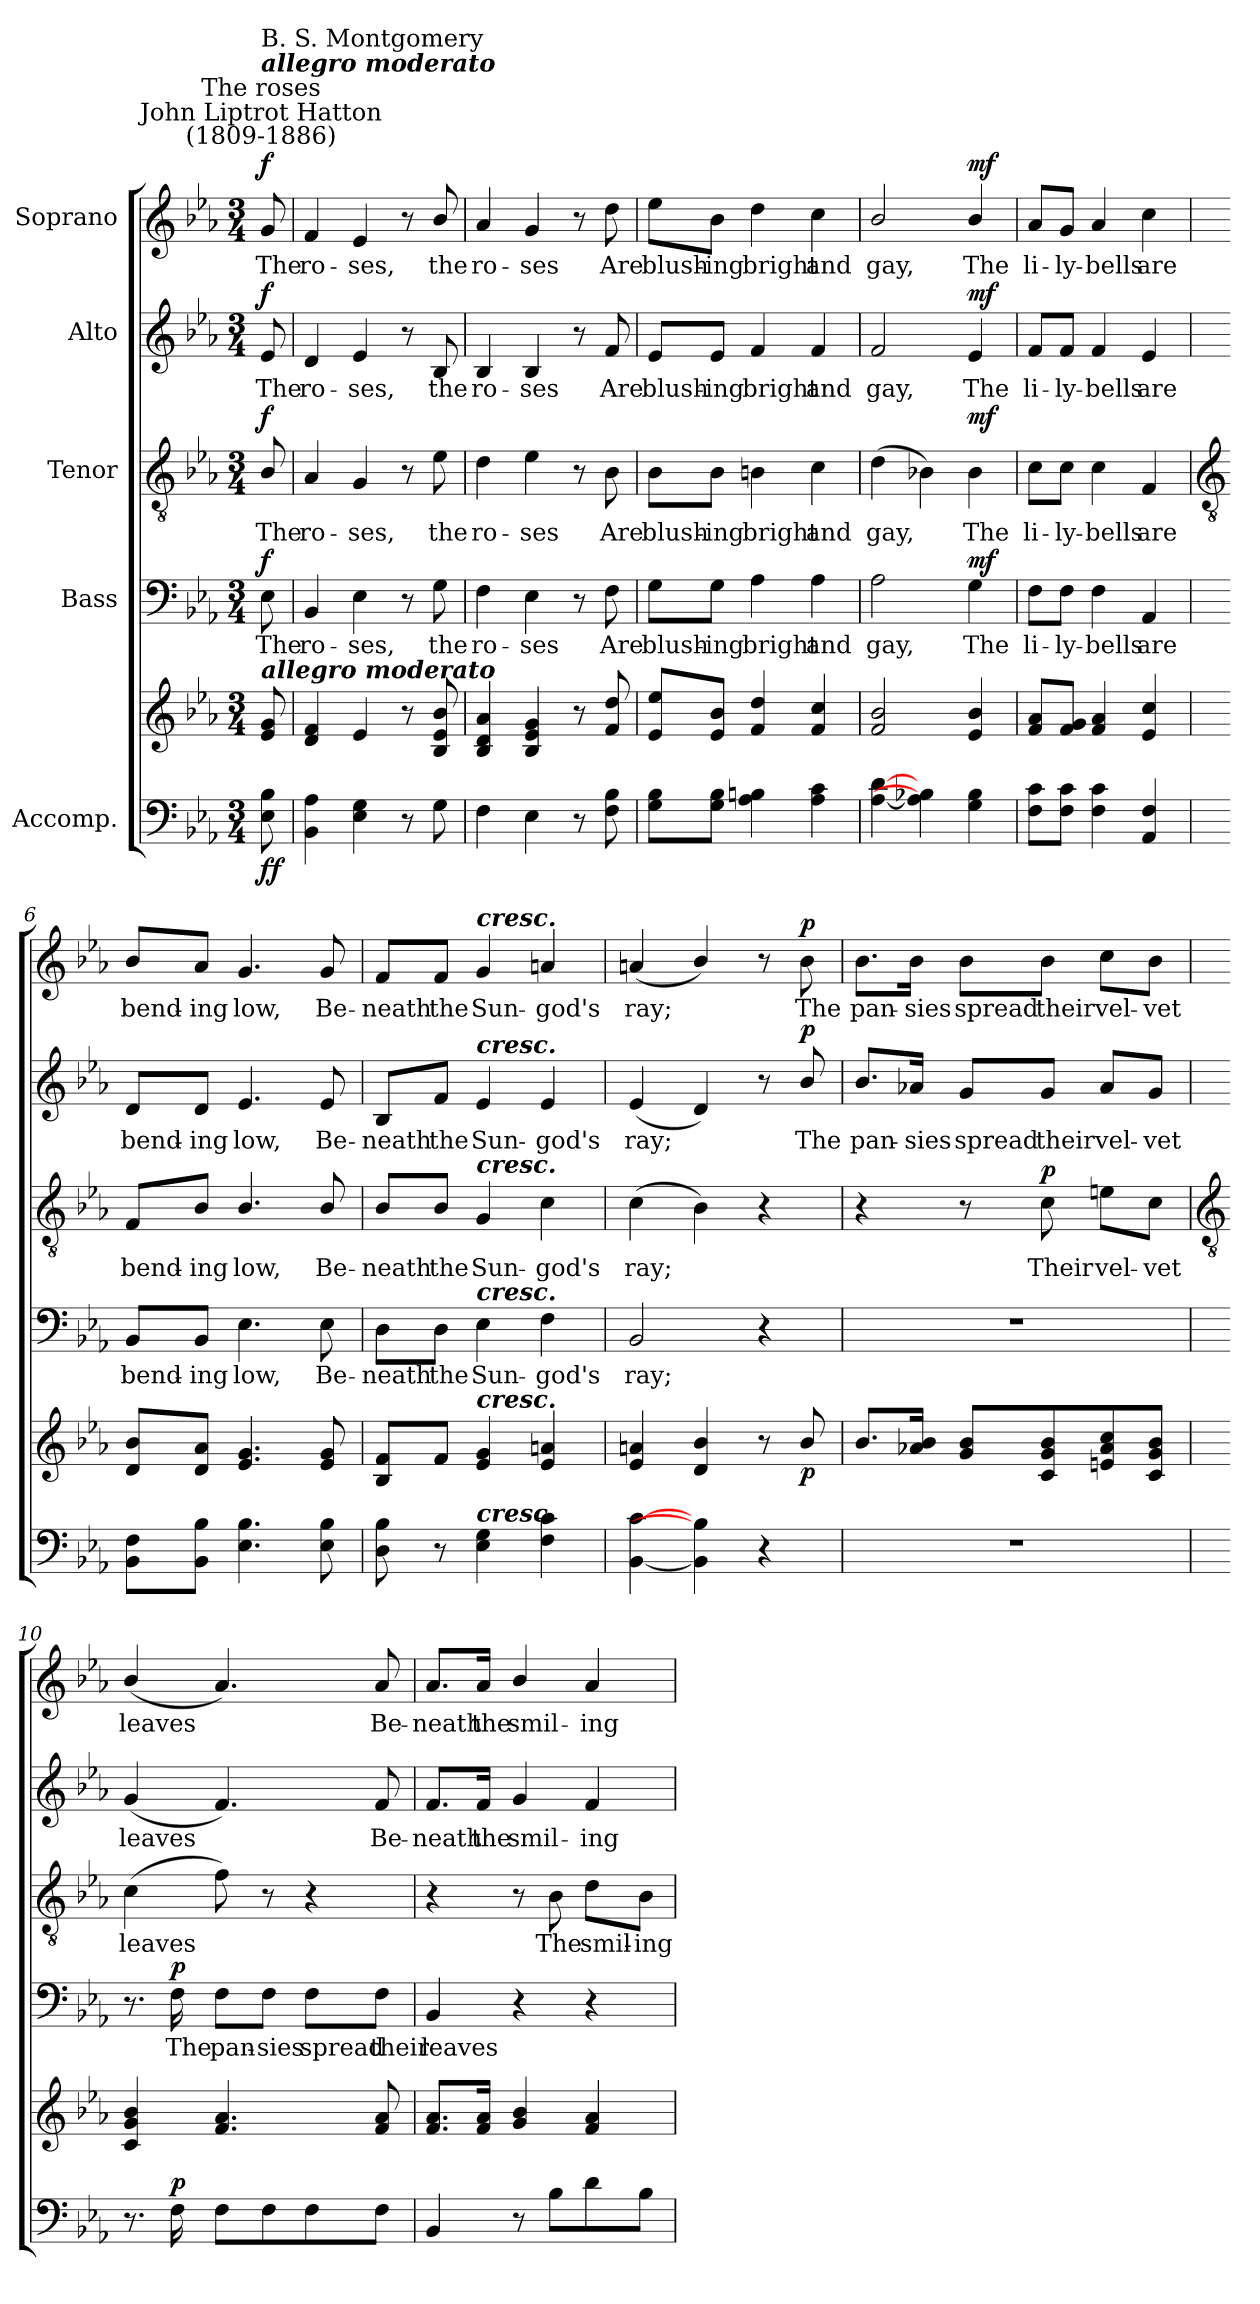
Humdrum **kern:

**kern	**kern	**dynam	**kern	**text	**dynam	**kern	**text	**dynam	**kern	**text	**dynam	**kern	**text	**dynam
*part5	*part5	*part5	*part4	*part4	*part4	*part3	*part3	*part3	*part2	*part2	*part2	*part1	*part1	*part1
*staff6	*staff5	*staff5/6	*staff4	*staff4	*staff4	*staff3	*staff3	*staff3	*staff2	*staff2	*staff2	*staff1	*staff1	*staff1
*I"Accomp.	*	*	*I"Bass	*	*	*I"Tenor	*	*	*I"Alto	*	*	*I"Soprano	*	*
*clefF4	*clefG2	*	*clefF4	*	*	*clefGv2	*	*	*clefG2	*	*	*clefG2	*	*
*k[b-e-a-]	*k[b-e-a-]	*	*k[b-e-a-]	*	*	*k[b-e-a-]	*	*	*k[b-e-a-]	*	*	*k[b-e-a-]	*	*
*E-:	*E-:	*	*E-:	*	*	*E-:	*	*	*E-:	*	*	*E-:	*	*
*M3/4	*M3/4	*	*M3/4	*	*	*M3/4	*	*	*M3/4	*	*	*M3/4	*	*
*MM72	*MM72	*	*MM72	*	*	*MM72	*	*	*MM72	*	*	*MM72	*	*
=	=	=	=	=	=	=	=	=	=	=	=	=	=	=
!	!	!	!	!	!	!	!	!	!	!	!	!LO:TX:a:cj:t=John Liptrot Hatton\n(1809-1886)	!	!
!	!	!	!	!	!	!	!	!	!	!	!	!LO:TX:a:cj:t=The roses	!	!
!	!	!	!	!	!	!	!	!	!	!	!	!LO:TX:a:Bi:t=allegro moderato	!	!
!	!	!	!	!	!	!	!	!	!	!	!	!LO:TX:a:t=B. S. Montgomery	!	!
!	!LO:TX:a:Bi:t=allegro moderato	!	!	!	!	!	!	!	!	!	!	!	!	!
!	!	!LO:DY:b=2	!	!LO:LY:b	!	!	!LO:LY:b	!	!	!LO:LY:b	!	!	!LO:LY:b	!
!	!	!LO:DY:n=1:b	!	!	!LO:DY:b	!	!	!LO:DY:b	!	!	!LO:DY:b	!	!	!LO:DY:b
8E- 8B-	8e- 8g	f f	8E-	The	f	8B-/	The	f	8e-	The	f	8g/	The	f
=1	=1	=1	=1	=1	=1	=1	=1	=1	=1	=1	=1	=1	=1	=1
!	!	!	!	!LO:LY:b	!	!	!LO:LY:b	!	!	!LO:LY:b	!	!	!LO:LY:b	!
4BB- 4A-	4d 4f	.	4BB-	ro-	.	4A-	ro-	.	4d	ro-	.	4f	ro-	.
!	!	!	!	!LO:LY:b	!	!	!LO:LY:b	!	!	!LO:LY:b	!	!	!LO:LY:b	!
4E- 4G	4e-	.	4E-	-ses,	.	4G	-ses,	.	4e-	-ses,	.	4e-	-ses,	.
8r	8r	.	8r	.	.	8r	.	.	8r	.	.	8r	.	.
!	!	!	!	!LO:LY:b	!	!	!LO:LY:b	!	!	!LO:LY:b	!	!	!LO:LY:b	!
8G	8B- 8e- 8b-	.	8G	the	.	8e-	the	.	8B-	the	.	8b-/	the	.
=2	=2	=2	=2	=2	=2	=2	=2	=2	=2	=2	=2	=2	=2	=2
!	!	!	!	!LO:LY:b	!	!	!LO:LY:b	!	!	!LO:LY:b	!	!	!LO:LY:b	!
4F	4B- 4d 4a-	.	4F	ro-	.	4d	ro-	.	4B-	ro-	.	4a-	ro-	.
!	!	!	!	!LO:LY:b	!	!	!LO:LY:b	!	!	!LO:LY:b	!	!	!LO:LY:b	!
4E-	4B- 4e- 4g	.	4E-	-ses	.	4e-	-ses	.	4B-	-ses	.	4g	-ses	.
8r	8r	.	8r	.	.	8r	.	.	8r	.	.	8r	.	.
!	!	!	!	!LO:LY:b	!	!	!LO:LY:b	!	!	!LO:LY:b	!	!	!LO:LY:b	!
8F 8B-	8f 8dd	.	8F	Are	.	8B-	Are	.	8f	Are	.	8dd	Are	.
=3	=3	=3	=3	=3	=3	=3	=3	=3	=3	=3	=3	=3	=3	=3
!	!	!	!	!LO:LY:b	!	!	!LO:LY:b	!	!	!LO:LY:b	!	!	!LO:LY:b	!
8G 8B-L	8e- 8ee-L	.	8G\L	blush-	.	8B-\L	blush-	.	8e-/L	blush-	.	8ee-\L	blush-	.
!	!	!	!	!LO:LY:b	!	!	!LO:LY:b	!	!	!LO:LY:b	!	!	!LO:LY:b	!
8G 8B-J	8e- 8b-J	.	8G\J	-ing	.	8B-\J	-ing	.	8e-/J	-ing	.	8b-\J	-ing	.
!	!	!	!	!LO:LY:b	!	!	!LO:LY:b	!	!	!LO:LY:b	!	!	!LO:LY:b	!
4A- 4Bn	4f 4dd	.	4A-	bright	.	4Bn	bright	.	4f	bright	.	4dd	bright	.
!	!	!	!	!LO:LY:b	!	!	!LO:LY:b	!	!	!LO:LY:b	!	!	!LO:LY:b	!
4A- 4c	4f 4cc	.	4A-	and	.	4c	and	.	4f	and	.	4cc	and	.
=4	=4	=4	=4	=4	=4	=4	=4	=4	=4	=4	=4	=4	=4	=4
!	!	!	!	!LO:LY:b	!	!	!LO:LY:b	!	!	!LO:LY:b	!	!	!LO:LY:b	!
[4A- [4d	2f 2b-	.	2A-	gay,	.	(>4d	gay,	.	2f	gay,	.	2b-/	gay,	.
4A-] 4B-X]	.	.	.	.	.	4B-X)	.	.	.	.	.	.	.	.
!	!	!LO:DY:b=2	!	!LO:LY:b	!	!	!LO:LY:b	!	!	!LO:LY:b	!	!	!LO:LY:b	!
!	!	!LO:DY:n=1:b	!	!	!LO:DY:b	!	!	!LO:DY:b	!	!	!LO:DY:b	!	!	!LO:DY:b
4G 4B-	4e- 4b-	mf mf	4G	The	mf	4B-	The	mf	4e-	The	mf	4b-/	The	mf
=5	=5	=5	=5	=5	=5	=5	=5	=5	=5	=5	=5	=5	=5	=5
!	!	!	!	!LO:LY:b	!	!	!LO:LY:b	!	!	!LO:LY:b	!	!	!LO:LY:b	!
8F 8cL	8f 8a-L	.	8F\L	li-	.	8c\L	li-	.	8f/L	li-	.	8a-/L	li-	.
!	!	!	!	!LO:LY:b	!	!	!LO:LY:b	!	!	!LO:LY:b	!	!	!LO:LY:b	!
8F 8cJ	8f 8gJ	.	8F\J	-ly-	.	8c\J	-ly-	.	8f/J	-ly-	.	8g/J	-ly-	.
!	!	!	!	!LO:LY:b	!	!	!LO:LY:b	!	!	!LO:LY:b	!	!	!LO:LY:b	!
4F 4c	4f 4a-	.	4F	-bells	.	4c	-bells	.	4f	-bells	.	4a-	-bells	.
!	!	!	!	!LO:LY:b	!	!	!LO:LY:b	!	!	!LO:LY:b	!	!	!LO:LY:b	!
4AA- 4F	4e- 4cc	.	4AA-	are	.	4F	are	.	4e-	are	.	4cc	are	.
!!LO:LB:g=z
=6	=6	=6	=6	=6	=6	=6	=6	=6	=6	=6	=6	=6	=6	=6
*	*	*	*	*	*	*clefGv2	*	*	*	*	*	*	*	*
!	!	!	!	!LO:LY:b	!	!	!LO:LY:b	!	!	!LO:LY:b	!	!	!LO:LY:b	!
8BB- 8FL	8d/ 8b-/L	.	8BB-/L	bend-	.	8F/L	bend-	.	8d/L	bend-	.	8b-/L	bend-	.
!	!	!	!	!LO:LY:b	!	!	!LO:LY:b	!	!	!LO:LY:b	!	!	!LO:LY:b	!
8BB- 8B-J	8d 8a-J	.	8BB-/J	-ing	.	8B-/J	-ing	.	8d/J	-ing	.	8a-/J	-ing	.
!	!	!	!	!LO:LY:b	!	!	!LO:LY:b	!	!	!LO:LY:b	!	!	!LO:LY:b	!
4.E- 4.B-	4.e- 4.g	.	4.E-	low,	.	4.B-/	low,	.	4.e-	low,	.	4.g	low,	.
!	!	!	!	!LO:LY:b	!	!	!LO:LY:b	!	!	!LO:LY:b	!	!	!LO:LY:b	!
8E- 8B-	8e- 8g	.	8E-	Be-	.	8B-/	Be-	.	8e-	Be-	.	8g	Be-	.
=7	=7	=7	=7	=7	=7	=7	=7	=7	=7	=7	=7	=7	=7	=7
!	!	!	!	!LO:LY:b	!	!	!LO:LY:b	!	!	!LO:LY:b	!	!	!LO:LY:b	!
8D 8B-	8B- 8fL	.	8D\L	-neath	.	8B-/L	-neath	.	8B-/L	-neath	.	8f/L	-neath	.
!	!	!	!	!LO:LY:b	!	!	!LO:LY:b	!	!	!LO:LY:b	!	!	!LO:LY:b	!
8r	8fJ	.	8D\J	the	.	8B-/J	the	.	8f/J	the	.	8f/J	the	.
!	!	!	!	!	!	!	!	!	!	!	!	!LO:TX:a:Bi:t=cresc.	!	!
!	!	!	!	!	!	!	!	!	!LO:TX:a:Bi:t=cresc.	!	!	!	!	!
!	!	!	!	!	!	!LO:TX:a:Bi:t=cresc.	!	!	!	!	!	!	!	!
!	!	!	!LO:TX:a:Bi:t=cresc.	!	!	!	!	!	!	!	!	!	!	!
!	!LO:TX:a:Bi:t=cresc.	!	!	!	!	!	!	!	!	!	!	!	!	!
!LO:TX:a:Bi:t=cresc.	!	!	!	!	!	!	!	!	!	!	!	!	!	!
!	!	!	!	!LO:LY:b	!	!	!LO:LY:b	!	!	!LO:LY:b	!	!	!LO:LY:b	!
4E- 4G	4e- 4g	.	4E-	Sun-	.	4G	Sun-	.	4e-	Sun-	.	4g	Sun-	.
!	!	!	!	!LO:LY:b	!	!	!LO:LY:b	!	!	!LO:LY:b	!	!	!LO:LY:b	!
4F 4c	4e- 4an	.	4F	-god's	.	4c	-god's	.	4e-	-god's	.	4an	-god's	.
=8	=8	=8	=8	=8	=8	=8	=8	=8	=8	=8	=8	=8	=8	=8
!	!	!	!	!LO:LY:b	!	!	!LO:LY:b	!	!	!LO:LY:b	!	!	!LO:LY:b	!
[4BB- [4c	4e- 4an	.	2BB-	ray;	.	(>4c	ray;	.	(<4e-	ray;	.	(<4an	ray;	.
4BB-] 4B-]	4d/ 4b-/	.	.	.	.	4B-)	.	.	4d)	.	.	4b-/)	.	.
4r	8r	.	4r	.	.	4r	.	.	8r	.	.	8r	.	.
!	!	!LO:DY:b	!	!	!	!	!	!	!	!LO:LY:b	!LO:DY:b	!	!LO:LY:b	!LO:DY:b
.	8b-/	p	.	.	.	.	.	.	8b-/	The	p	8b-\	The	p
=9	=9	=9	=9	=9	=9	=9	=9	=9	=9	=9	=9	=9	=9	=9
!LO:N:vis=1	!	!	!LO:N:vis=1	!	!	!	!	!	!	!LO:LY:b	!	!	!LO:LY:b	!
2.r	8.b-L	.	2.r	.	.	4r	.	.	8.b-/L	pan-	.	8.b-\L	pan-	.
!	!	!	!	!	!	!	!	!	!	!LO:LY:b	!	!	!LO:LY:b	!
.	16a-X 16b-J	.	.	.	.	.	.	.	16a-X/Jk	-sies	.	16b-\Jk	-sies	.
!	!	!	!	!	!	!	!	!	!	!LO:LY:b	!	!	!LO:LY:b	!
.	8g 8b-L	.	.	.	.	8r	.	.	8g/L	spread	.	8b-\L	spread	.
!	!	!	!	!	!	!	!LO:LY:b	!LO:DY:b	!	!LO:LY:b	!	!	!LO:LY:b	!
.	8c 8g 8b-	.	.	.	.	8c	Their	p	8g/J	their	.	8b-\J	their	.
!	!	!	!	!	!	!	!LO:LY:b	!	!	!LO:LY:b	!	!	!LO:LY:b	!
.	8en 8a- 8cc	.	.	.	.	8en\L	vel-	.	8a-/L	vel-	.	8cc\L	vel-	.
!	!	!	!	!	!	!	!LO:LY:b	!	!	!LO:LY:b	!	!	!LO:LY:b	!
.	8c/ 8g/ 8b-/J	.	.	.	.	8c\J	-vet	.	8g/J	-vet	.	8b-\J	-vet	.
!!LO:LB:g=z
=10	=10	=10	=10	=10	=10	=10	=10	=10	=10	=10	=10	=10	=10	=10
*	*	*	*	*	*	*clefGv2	*	*	*	*	*	*	*	*
!	!	!	!	!	!	!	!LO:LY:b	!	!	!LO:LY:b	!	!	!LO:LY:b	!
8.r	4c/ 4g/ 4b-/	.	8.r	.	.	(>4c	leaves	.	(<4g/	leaves	.	(<4b-/	leaves	.
!	!	!LO:DY:a=2	!	!LO:LY:b	!LO:DY:b	!	!	!	!	!	!	!	!	!
16F	.	p	16F	The	p	.	.	.	.	.	.	.	.	.
!	!	!	!	!LO:LY:b	!	!	!	!	!	!	!	!	!	!
8FL	4.f 4.a-	.	8F\L	pan-	.	8f)	.	.	4.f)	.	.	4.a-)	.	.
!	!	!	!	!LO:LY:b	!	!	!	!	!	!	!	!	!	!
8F	.	.	8F\J	-sies	.	8r	.	.	.	.	.	.	.	.
!	!	!	!	!LO:LY:b	!	!	!	!	!	!	!	!	!	!
8F	.	.	8F\L	spread	.	4r	.	.	.	.	.	.	.	.
!	!	!	!	!LO:LY:b	!	!	!	!	!	!LO:LY:b	!	!	!LO:LY:b	!
8FJ	8f 8a-	.	8F\J	their	.	.	.	.	8f	Be-	.	8a-	Be-	.
=11	=11	=11	=11	=11	=11	=11	=11	=11	=11	=11	=11	=11	=11	=11
!	!	!	!	!LO:LY:b	!	!	!	!	!	!LO:LY:b	!	!	!LO:LY:b	!
4BB-	8.f 8.a-L	.	4BB-	leaves	.	4r	.	.	8.f/L	-neath	.	8.a-/L	-neath	.
!	!	!	!	!	!	!	!	!	!	!LO:LY:b	!	!	!LO:LY:b	!
.	16f 16a-J	.	.	.	.	.	.	.	16f/Jk	the	.	16a-/Jk	the	.
!	!	!	!	!	!	!	!	!	!	!LO:LY:b	!	!	!LO:LY:b	!
8r	4g/ 4b-/	.	4r	.	.	8r	.	.	4g/	smil-	.	4b-/	smil-	.
!	!	!	!	!	!	!	!LO:LY:b	!	!	!	!	!	!	!
8B-L	.	.	.	.	.	8B-	The	.	.	.	.	.	.	.
!	!	!	!	!	!	!	!LO:LY:b	!	!	!LO:LY:b	!	!	!LO:LY:b	!
8d	4f 4a-	.	4r	.	.	8d\L	smil-	.	4f	-ing	.	4a-	-ing	.
!	!	!	!	!	!	!	!LO:LY:b	!	!	!	!	!	!	!
8B-J	.	.	.	.	.	8B-\J	-ing	.	.	.	.	.	.	.
=	=	=	=	=	=	=	=	=	=	=	=	=	=	=
*-	*-	*-	*-	*-	*-	*-	*-	*-	*-	*-	*-	*-	*-	*-
